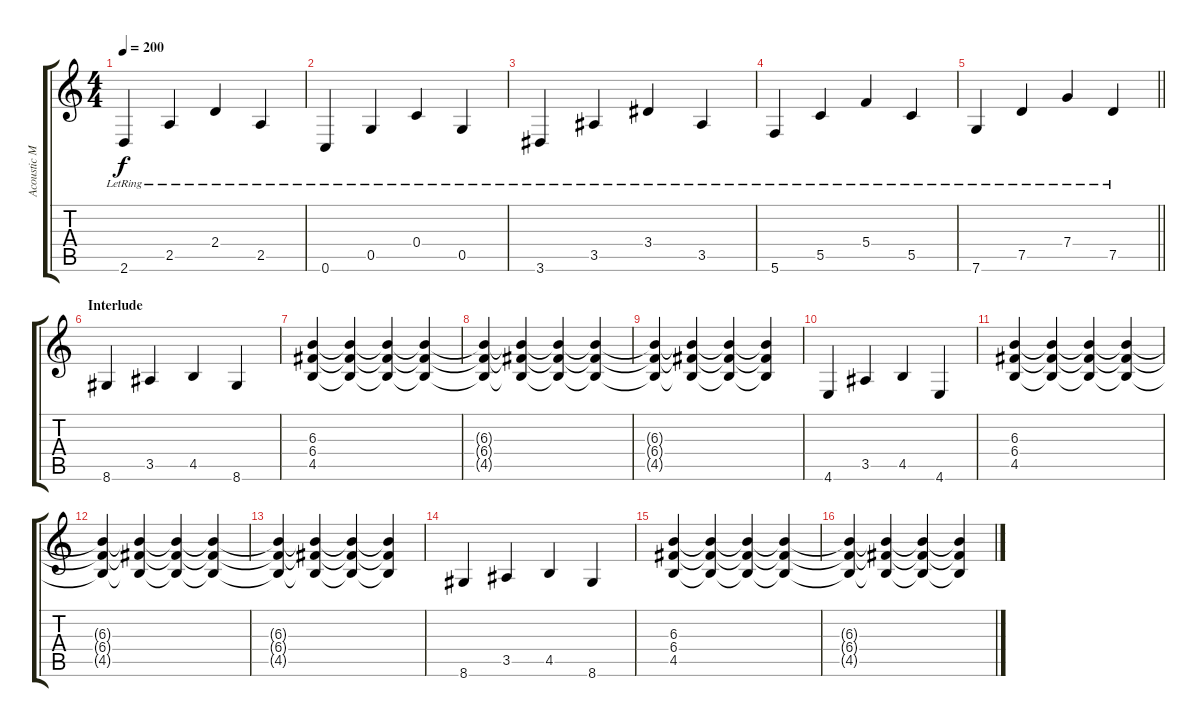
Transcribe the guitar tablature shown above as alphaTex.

\track ("Acoustic Man 1" "Acoustic M") {instrument acousticguitarsteel}
\staff {score tabs}
\tuning (D4 A3 F3 C3 G2 C2) {hide}
\ts (4 4)
\tempo 200
\clef g2
\ks c
2.6{lr}.4{dy f} 2.5{lr}.4 2.4{lr}.4 2.5{lr}.4 |
0.6{lr}.4 0.5{lr}.4 0.4{lr}.4 0.5{lr}.4 |
3.6{lr}.4 3.5{lr}.4 3.4{lr}.4 3.5{lr}.4 |
5.6{lr}.4 5.5{lr}.4 5.4{lr}.4 5.5{lr}.4 |
\barLineRight lightlight
7.6{lr}.4 7.5{lr}.4 7.4{lr}.4 7.5{lr}.4 |
\section ("" "Interlude")
8.6.4 3.5.4 4.5.4 8.6.4 |
(6.3 6.4 4.5).4 (6.3{t} 6.4{t} 4.5{t}).4 (6.3{t} 6.4{t} 4.5{t}).4 (6.3{t} 6.4{t} 4.5{t}).4 |
(6.3{t} 6.4{t} 4.5{t}).4 (6.3{t} 6.4{t} 4.5{t}).4 (6.3{t} 6.4{t} 4.5{t}).4 (6.3{t} 6.4{t} 4.5{t}).4 |
(6.3{t} 6.4{t} 4.5{t}).4 (6.3{t} 6.4{t} 4.5{t}).4 (6.3{t} 6.4{t} 4.5{t}).4 (6.3{t} 6.4{t} 4.5{t}).4 |
4.6.4 3.5.4 4.5.4 4.6.4 |
(6.3 6.4 4.5).4 (6.3{t} 6.4{t} 4.5{t}).4 (6.3{t} 6.4{t} 4.5{t}).4 (6.3{t} 6.4{t} 4.5{t}).4 |
(6.3{t} 6.4{t} 4.5{t}).4 (6.3{t} 6.4{t} 4.5{t}).4 (6.3{t} 6.4{t} 4.5{t}).4 (6.3{t} 6.4{t} 4.5{t}).4 |
(6.3{t} 6.4{t} 4.5{t}).4 (6.3{t} 6.4{t} 4.5{t}).4 (6.3{t} 6.4{t} 4.5{t}).4 (6.3{t} 6.4{t} 4.5{t}).4 |
8.6.4 3.5.4 4.5.4 8.6.4 |
(6.3 6.4 4.5).4 (6.3{t} 6.4{t} 4.5{t}).4 (6.3{t} 6.4{t} 4.5{t}).4 (6.3{t} 6.4{t} 4.5{t}).4 |
(6.3{t} 6.4{t} 4.5{t}).4 (6.3{t} 6.4{t} 4.5{t}).4 (6.3{t} 6.4{t} 4.5{t}).4 (6.3{t} 6.4{t} 4.5{t}).4
